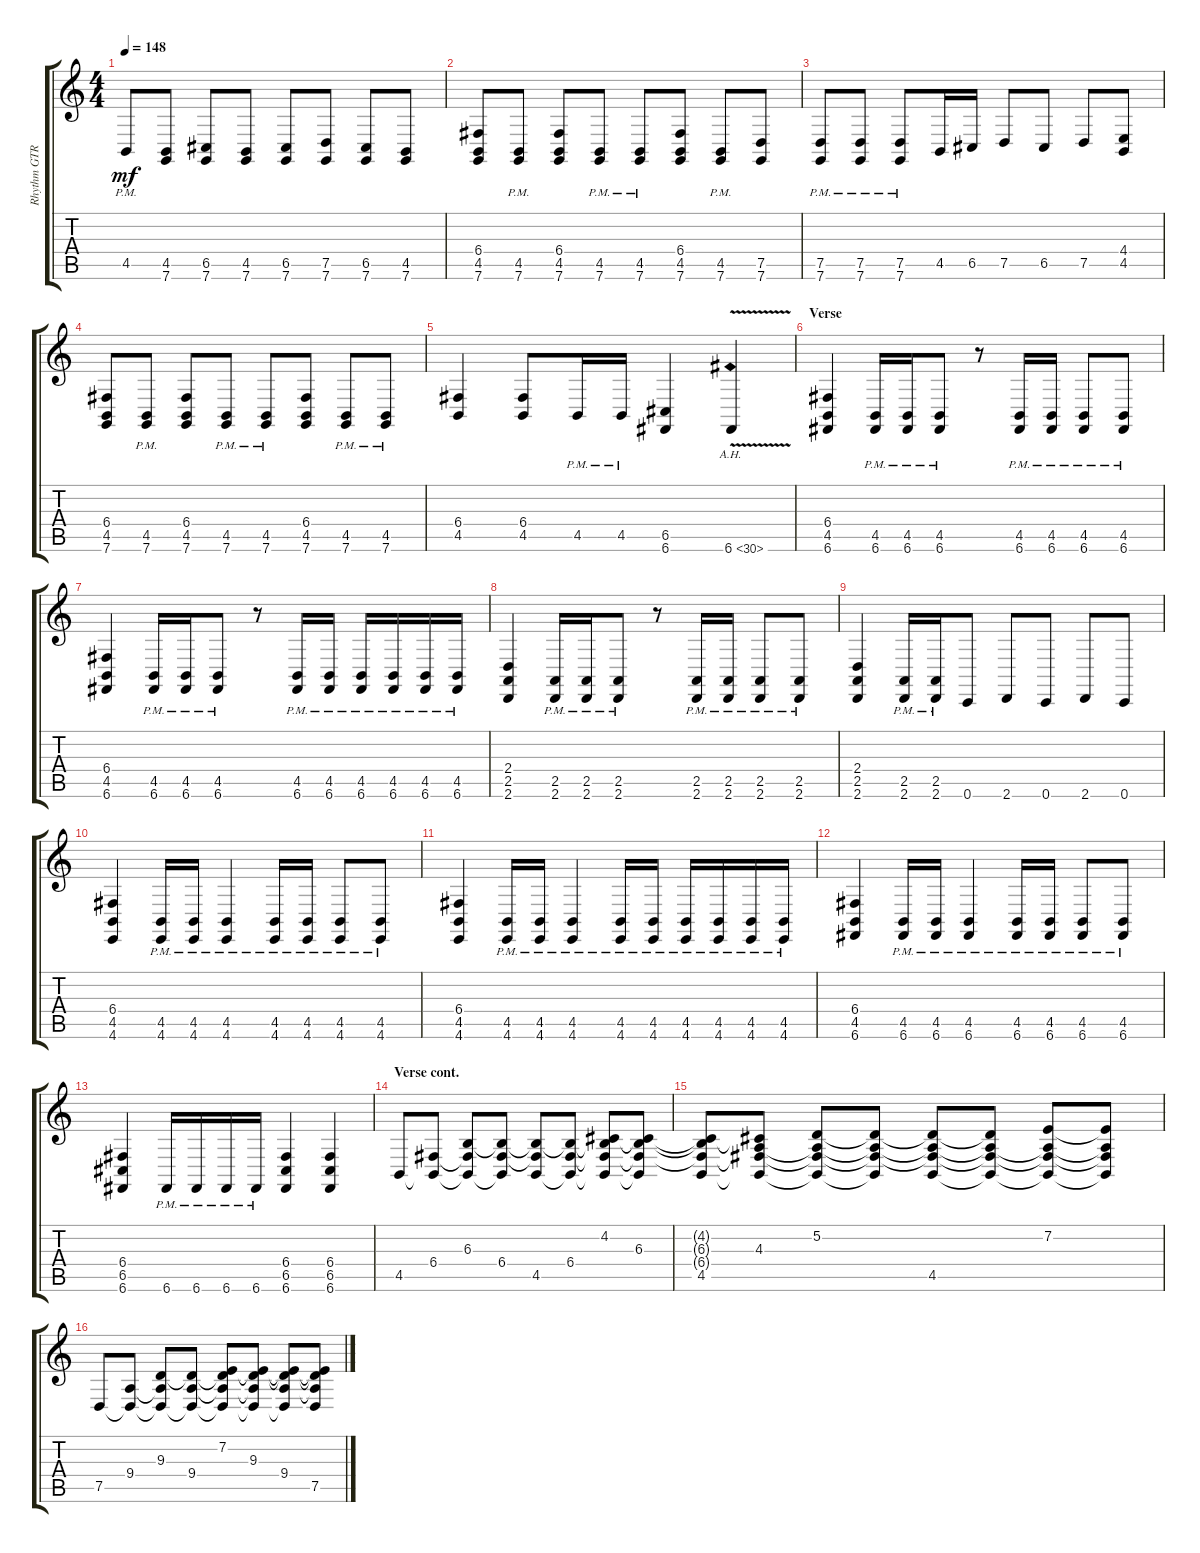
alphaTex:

\track ("Rhythm GTR 1" "Rhythm GTR") {instrument violin}
\staff {score tabs}
\tuning (D4 A3 F3 C3 G2 C2) {hide}
\ts (4 4)
\tempo 148
\clef g2
\ks c
4.5{pm}.8{dy mf} (4.5 7.6).8 (6.5 7.6).8 (4.5 7.6).8 (6.5 7.6).8 (7.5 7.6).8 (6.5 7.6).8 (4.5 7.6).8 |
(6.4 4.5 7.6).8 (4.5{pm} 7.6{pm}).8 (6.4 4.5 7.6).8 (4.5{pm} 7.6{pm}).8 (4.5{pm} 7.6{pm}).8 (6.4 4.5 7.6).8 (4.5{pm} 7.6{pm}).8 (7.5 7.6).8 |
(7.5{pm} 7.6{pm}).8 (7.5{pm} 7.6{pm}).8 (7.5{pm} 7.6{pm}).8 4.5.16 6.5.16 7.5.8 6.5.8 7.5.8 (4.4 4.5).8 |
(6.4 4.5 7.6).8 (4.5{pm} 7.6{pm}).8 (6.4 4.5 7.6).8 (4.5{pm} 7.6{pm}).8 (4.5{pm} 7.6{pm}).8 (6.4 4.5 7.6).8 (4.5{pm} 7.6{pm}).8 (4.5{pm} 7.6{pm}).8 |
(6.4 4.5).4 (6.4 4.5).8 4.5{pm}.16 4.5{pm}.16 (6.5 6.6).4 6.6{ah 24 v}.4 |
\section ("" "Verse")
(6.4 4.5 6.6).4 (4.5{pm} 6.6{pm}).16 (4.5{pm} 6.6{pm}).16 (4.5{pm} 6.6{pm}).8 r.8 (4.5{pm} 6.6{pm}).16 (4.5{pm} 6.6{pm}).16 (4.5{pm} 6.6{pm}).8 (4.5{pm} 6.6{pm}).8 |
(6.4 4.5 6.6).4 (4.5{pm} 6.6{pm}).16 (4.5{pm} 6.6{pm}).16 (4.5{pm} 6.6{pm}).8 r.8 (4.5{pm} 6.6{pm}).16 (4.5{pm} 6.6{pm}).16 (4.5{pm} 6.6{pm}).16 (4.5{pm} 6.6{pm}).16 (4.5{pm} 6.6{pm}).16 (4.5{pm} 6.6{pm}).16 |
(2.4 2.5 2.6).4 (2.5{pm} 2.6{pm}).16 (2.5{pm} 2.6{pm}).16 (2.5{pm} 2.6{pm}).8 r.8 (2.5{pm} 2.6{pm}).16 (2.5{pm} 2.6{pm}).16 (2.5{pm} 2.6{pm}).8 (2.5{pm} 2.6{pm}).8 |
(2.4 2.5 2.6).4 (2.5{pm} 2.6{pm}).16 (2.5{pm} 2.6{pm}).16 0.6.8 2.6.8 0.6.8 2.6.8 0.6.8 |
(6.4 4.5 4.6).4 (4.5{pm} 4.6{pm}).16 (4.5{pm} 4.6{pm}).16 (4.5{pm} 4.6{pm}).4 (4.5{pm} 4.6{pm}).16 (4.5{pm} 4.6{pm}).16 (4.5{pm} 4.6{pm}).8 (4.5{pm} 4.6{pm}).8 |
(6.4 4.5 4.6).4 (4.5{pm} 4.6{pm}).16 (4.5{pm} 4.6{pm}).16 (4.5{pm} 4.6{pm}).4 (4.5{pm} 4.6{pm}).16 (4.5{pm} 4.6{pm}).16 (4.5{pm} 4.6{pm}).16 (4.5{pm} 4.6{pm}).16 (4.5{pm} 4.6{pm}).16 (4.5{pm} 4.6{pm}).16 |
(6.4 4.5 6.6).4 (4.5{pm} 6.6{pm}).16 (4.5{pm} 6.6{pm}).16 (4.5{pm} 6.6{pm}).4 (4.5{pm} 6.6{pm}).16 (4.5{pm} 6.6{pm}).16 (4.5{pm} 6.6{pm}).8 (4.5{pm} 6.6{pm}).8 |
(6.4 6.5 6.6).4 6.6{pm}.16 6.6{pm}.16 6.6{pm}.16 6.6{pm}.16 (6.4 6.5 6.6).4 (6.4 6.5 6.6).4 |
\section ("" "Verse cont.")
4.5.8 (6.4 4.5{t}).8 (6.3 6.4{t} 4.5{t}).8 (6.3{t} 6.4 4.5{t}).8 (6.3{t} 6.4{t} 4.5).8 (6.3{t} 6.4 4.5{t}).8 (4.2 6.3{t} 6.4{t} 4.5{t}).8 (4.2{t} 6.3 6.4{t} 4.5{t}).8 |
(4.2{t} 6.3{t} 6.4{t} 4.5).8 (4.2{t} 4.3 6.4{t} 4.5{t}).8 (5.2 4.3{t} 6.4{t} 4.5{t}).8 (5.2{t} 4.3{t} 6.4{t} 4.5{t}).8 (5.2{t} 4.3{t} 6.4{t} 4.5).8 (5.2{t} 4.3{t} 6.4{t} 4.5{t}).8 (7.2 4.3{t} 6.4{t} 4.5{t}).8 (7.2{t} 4.3{t} 6.4{t} 4.5{t}).8 |
7.5.8 (9.4 7.5{t}).8 (9.3 9.4{t} 7.5{t}).8 (9.3{t} 9.4 7.5{t}).8 (7.2 9.3{t} 9.4{t} 7.5{t}).8 (7.2{t} 9.3 9.4{t} 7.5{t}).8 (7.2{t} 9.3{t} 9.4 7.5{t}).8 (7.2{t} 9.3{t} 9.4{t} 7.5).8
